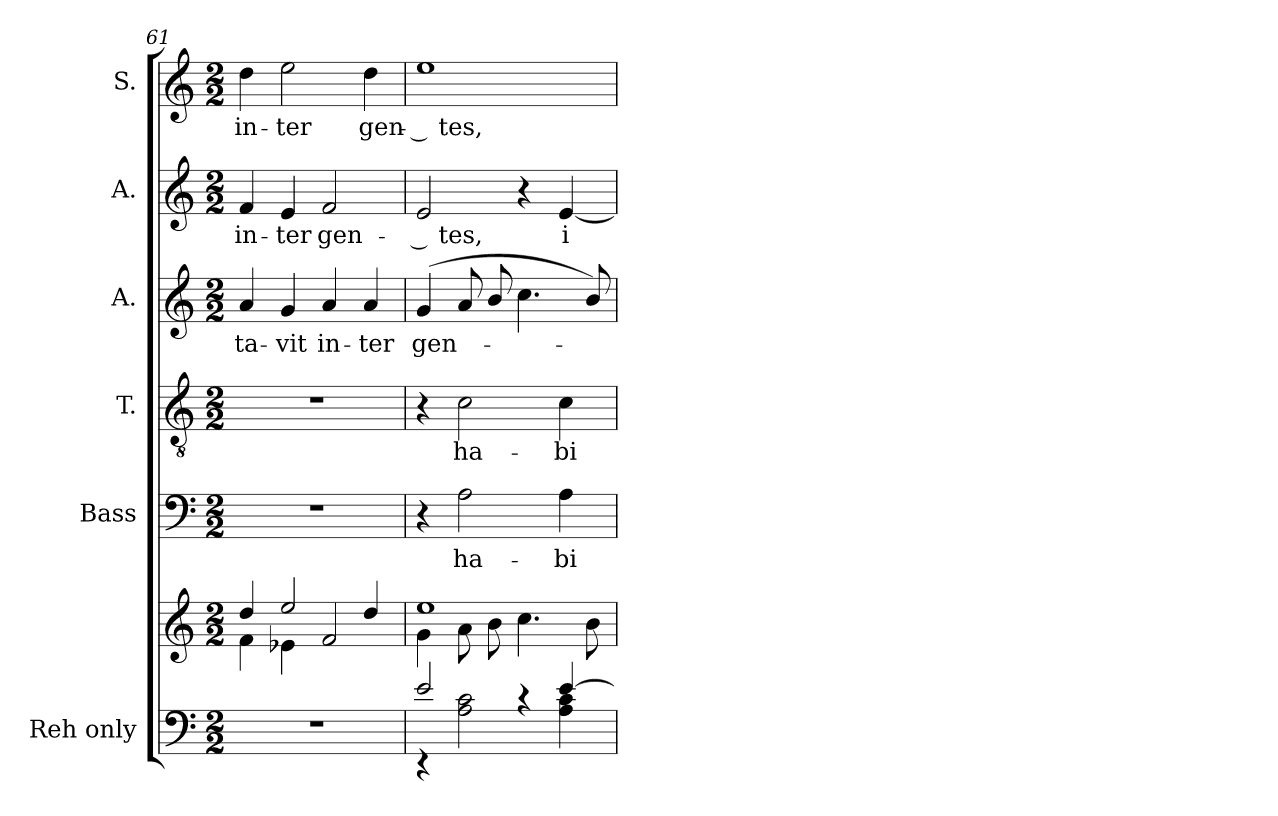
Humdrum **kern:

**kern	**kern	**kern	**text	**kern	**text	**kern	**text	**kern	**text	**kern	**text
*part6	*part6	*part5	*part5	*part4	*part4	*part3	*part3	*part2	*part2	*part1	*part1
*staff7	*staff6	*staff5	*staff5	*staff4	*staff4	*staff3	*staff3	*staff2	*staff2	*staff1	*staff1
*I"Reh only	*	*I"Bass	*	*I"T.	*	*I"A.	*	*I"A.	*	*I"S.	*
*	*	*I'B.	*	*	*	*	*	*	*	*	*
*clefF4	*clefG2	*clefF4	*	*clefGv2	*	*clefG2	*	*clefG2	*	*clefG2	*
*	*	*	*	*	*	*ITrd7c12	*	*ITrd7c12	*	*	*
*k[]	*k[]	*k[]	*	*k[]	*	*k[]	*	*k[]	*	*k[]	*
*C:	*C:	*C:	*	*C:	*	*C:	*	*C:	*	*C:	*
*M2/2	*M2/2	*M2/2	*	*M2/2	*	*M2/2	*	*M2/2	*	*M2/2	*
=61	=61	=61	=61	=61	=61	=61	=61	=61	=61	=61	=61
*	*^	*	*	*	*	*	*	*	*	*	*
!	!	!	!	!	!	!	!	!LO:LY:b	!	!LO:LY:b	!	!LO:LY:b
1r	4dd/	4f\	1r	.	1r	.	4A/	-ta-	4F/	in-	4dd\	in-
!	!	!	!	!	!	!	!	!LO:LY:b	!	!LO:LY:b	!	!LO:LY:b
.	2ee/	4e-X\	.	.	.	.	4G/	-vit	4E/	-ter	2ee\	-ter
!	!	!	!	!	!	!	!	!LO:LY:b	!	!LO:LY:b	!	!
.	.	2f/	.	.	.	.	4A/	in-	2F/	gen-	.	.
!	!	!	!	!	!	!	!	!LO:LY:b	!	!	!	!LO:LY:b
.	4dd/	.	.	.	.	.	4A/	-ter	.	.	4dd\	gen-
=62	=62	=62	=62	=62	=62	=62	=62	=62	=62	=62	=62	=62
*^	*	*	*	*	*	*	*	*	*	*	*	*
!	!	!	!	!	!	!	!	!	!LO:LY:b	!	!LO:LY:b	!	!LO:LY:b
2e/	4rEE	1ee	4g\	4r	.	4r	.	(<4G/	gen-	2E/	-­ tes,	1ee	-­ tes,
!	!	!	!	!	!LO:LY:b	!	!LO:LY:b	!	!	!	!	!	!
.	2A\ 2c\	.	8a\	2A\	ha-	2c\	ha-	8A/	.	.	.	.	.
.	.	.	8b\	.	.	.	.	8B/	.	.	.	.	.
4rc	.	.	4.cc\	.	.	.	.	4.c\	.	4r	.	.	.
!	!	!	!	!	!LO:LY:b	!	!LO:LY:b	!	!	!	!LO:LY:b	!	!
[>4e/	4A\ 4c\	.	.	4A\	-bi-	4c\	-bi-	.	.	[<4E/	i-	.	.
.	.	.	8b\	.	.	.	.	8B/)	.	.	.	.	.
*v	*v	*	*	*	*	*	*	*	*	*	*	*	*
*	*v	*v	*	*	*	*	*	*	*	*	*	*
=	=	=	=	=	=	=	=	=	=	=	=
*-	*-	*-	*-	*-	*-	*-	*-	*-	*-	*-	*-
